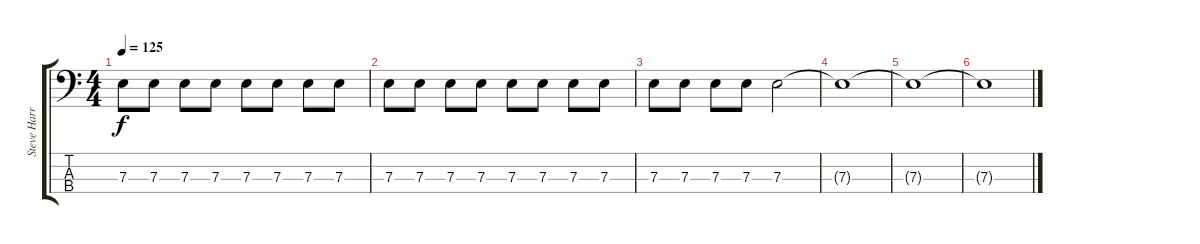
\track ("Steve Harris" "Steve Harr") {instrument electricbassfinger}
\staff {score tabs}
\tuning (G2 D2 A1 E1) {hide}
\ts (4 4)
\tempo 125
\clef f4
\ks c
7.3.8{dy f} 7.3.8 7.3.8 7.3.8 7.3.8 7.3.8 7.3.8 7.3.8 |
7.3.8 7.3.8 7.3.8 7.3.8 7.3.8 7.3.8 7.3.8 7.3.8 |
7.3.8 7.3.8 7.3.8 7.3.8 7.3.2 |
7.3{t}.1 |
7.3{t}.1 |
7.3{t}.1
